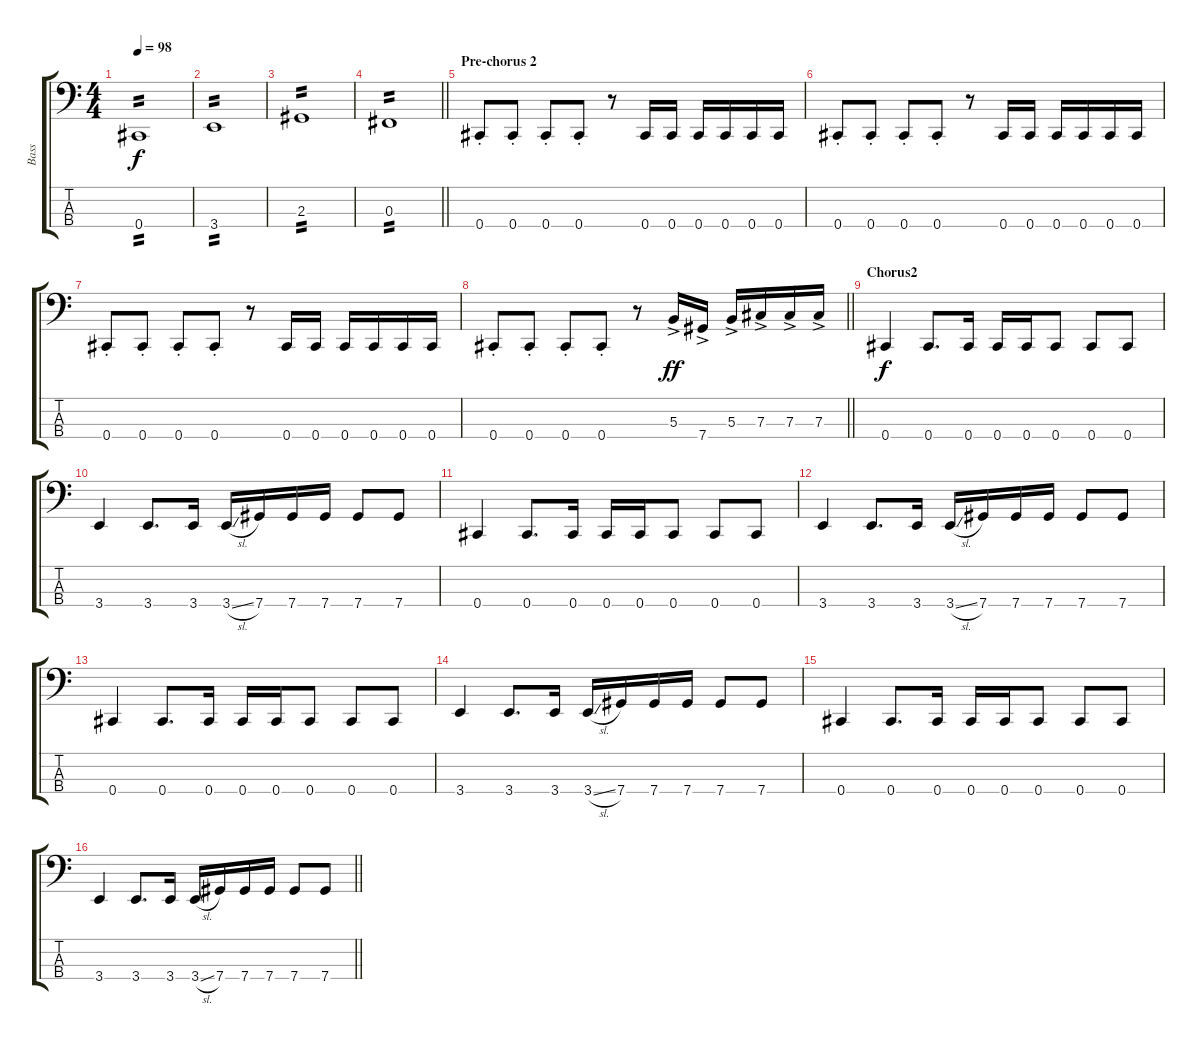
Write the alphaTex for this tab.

\track ("Bass" "Bass") {instrument electricbasspick}
\staff {score tabs}
\tuning (E2 B1 Gb1 Db1) {hide}
\ts (4 4)
\tempo 98
\clef f4
\ks c
0.4.1{tp 2 dy f} |
3.4.1{tp 2} |
2.3.1{tp 2} |
\barLineRight lightlight
0.3.1{tp 2} |
\section ("" "Pre-chorus 2")
0.4{st}.8 0.4{st}.8 0.4{st}.8 0.4{st}.8 r.8 0.4.16 0.4.16 0.4.16 0.4.16 0.4.16 0.4.16 |
0.4{st}.8 0.4{st}.8 0.4{st}.8 0.4{st}.8 r.8 0.4.16 0.4.16 0.4.16 0.4.16 0.4.16 0.4.16 |
0.4{st}.8 0.4{st}.8 0.4{st}.8 0.4{st}.8 r.8 0.4.16 0.4.16 0.4.16 0.4.16 0.4.16 0.4.16 |
\barLineRight lightlight
0.4{st}.8 0.4{st}.8 0.4{st}.8 0.4{st}.8 r.8 5.3{ac}.16{dy ff} 7.4{ac}.16 5.3{ac}.16 7.3{ac}.16 7.3{ac}.16 7.3{ac}.16 |
\section ("" "Chorus2")
0.4.4{dy f} 0.4.8{d} 0.4.16 0.4.16 0.4.16 0.4.8 0.4.8 0.4.8 |
3.4.4 3.4.8{d} 3.4.16 3.4{sl}.16 7.4.16 7.4.16 7.4.16 7.4.8 7.4.8 |
0.4.4 0.4.8{d} 0.4.16 0.4.16 0.4.16 0.4.8 0.4.8 0.4.8 |
3.4.4 3.4.8{d} 3.4.16 3.4{sl}.16 7.4.16 7.4.16 7.4.16 7.4.8 7.4.8 |
0.4.4 0.4.8{d} 0.4.16 0.4.16 0.4.16 0.4.8 0.4.8 0.4.8 |
3.4.4 3.4.8{d} 3.4.16 3.4{sl}.16 7.4.16 7.4.16 7.4.16 7.4.8 7.4.8 |
0.4.4 0.4.8{d} 0.4.16 0.4.16 0.4.16 0.4.8 0.4.8 0.4.8 |
\barLineRight lightlight
3.4.4 3.4.8{d} 3.4.16 3.4{sl}.16 7.4.16 7.4.16 7.4.16 7.4.8 7.4.8
